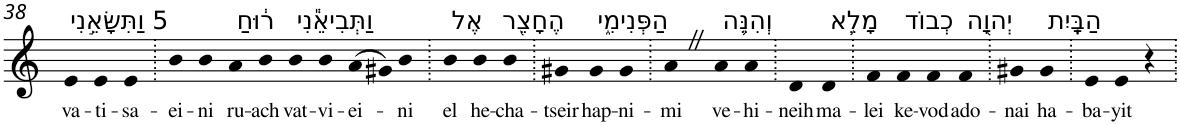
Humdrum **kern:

**kern	**text
*part1	*part1
*staff1	*staff1
*I"Piano	*
*I'Pno	*
!!LO:PB:g=z
*clefG2	*
*k[]	*
=38	=38
!LO:TX:a:t=5 וַתִּשָּׂאֵ֣נִי	!
!	!LO:LY:b
4e	va-
!	!LO:LY:b
4e	-ti-
!	!LO:LY:b
4e	-sa-
=39.	=39.
!	!LO:LY:b
4b	-ei-
!	!LO:LY:b
4b	-ni
!LO:TX:a:t=ר֔וּחַ	!
!	!LO:LY:b
4a	ru-
!	!LO:LY:b
4b	-ach
!LO:TX:a:t=וַתְּבִיאֵ֕נִי	!
!	!LO:LY:b
4b	vat-
!	!LO:LY:b
4b	-vi-
!	!LO:LY:b
(>8a	-ei-
8g#X)	.
!	!LO:LY:b
4b	-ni
=40.	=40.
!LO:TX:a:t=אֶל	!
!	!LO:LY:b
4b	el
!LO:TX:a:t=הֶחָצֵ֖ר	!
!	!LO:LY:b
4b	he-
!	!LO:LY:b
4b	-cha-
=41.	=41.
!	!LO:LY:b
4g#X	-tseir
!LO:TX:a:t=הַפְּנִימִ֑י	!
!	!LO:LY:b
4g#	hap-
!	!LO:LY:b
4g#	-ni-
=42.	=42.
!	!LO:LY:b
4aZ	-mi
!LO:TX:a:t=וְהִנֵּ֛ה	!
!	!LO:LY:b
4a	ve-
!	!LO:LY:b
4a	-hi-
=43.	=43.
!	!LO:LY:b
4d	-neih
!LO:TX:a:t=מָלֵ֥א	!
!	!LO:LY:b
4d	ma-
=44.	=44.
!	!LO:LY:b
4f	-lei
!LO:TX:a:t=כְבוֹד	!
!	!LO:LY:b
4f	ke-
!	!LO:LY:b
4f	-vod
!LO:TX:a:t=יְהוָ֖ה	!
!	!LO:LY:b
4f	ado-
=45.	=45.
!	!LO:LY:b
4g#X	-nai
!LO:TX:a:t=הַבָּֽיִת	!
!	!LO:LY:b
4g#	ha-
=46.	=46.
!	!LO:LY:b
4e	-ba-
!	!LO:LY:b
4e	-yit
4r	.
=.	=.
*-	*-
